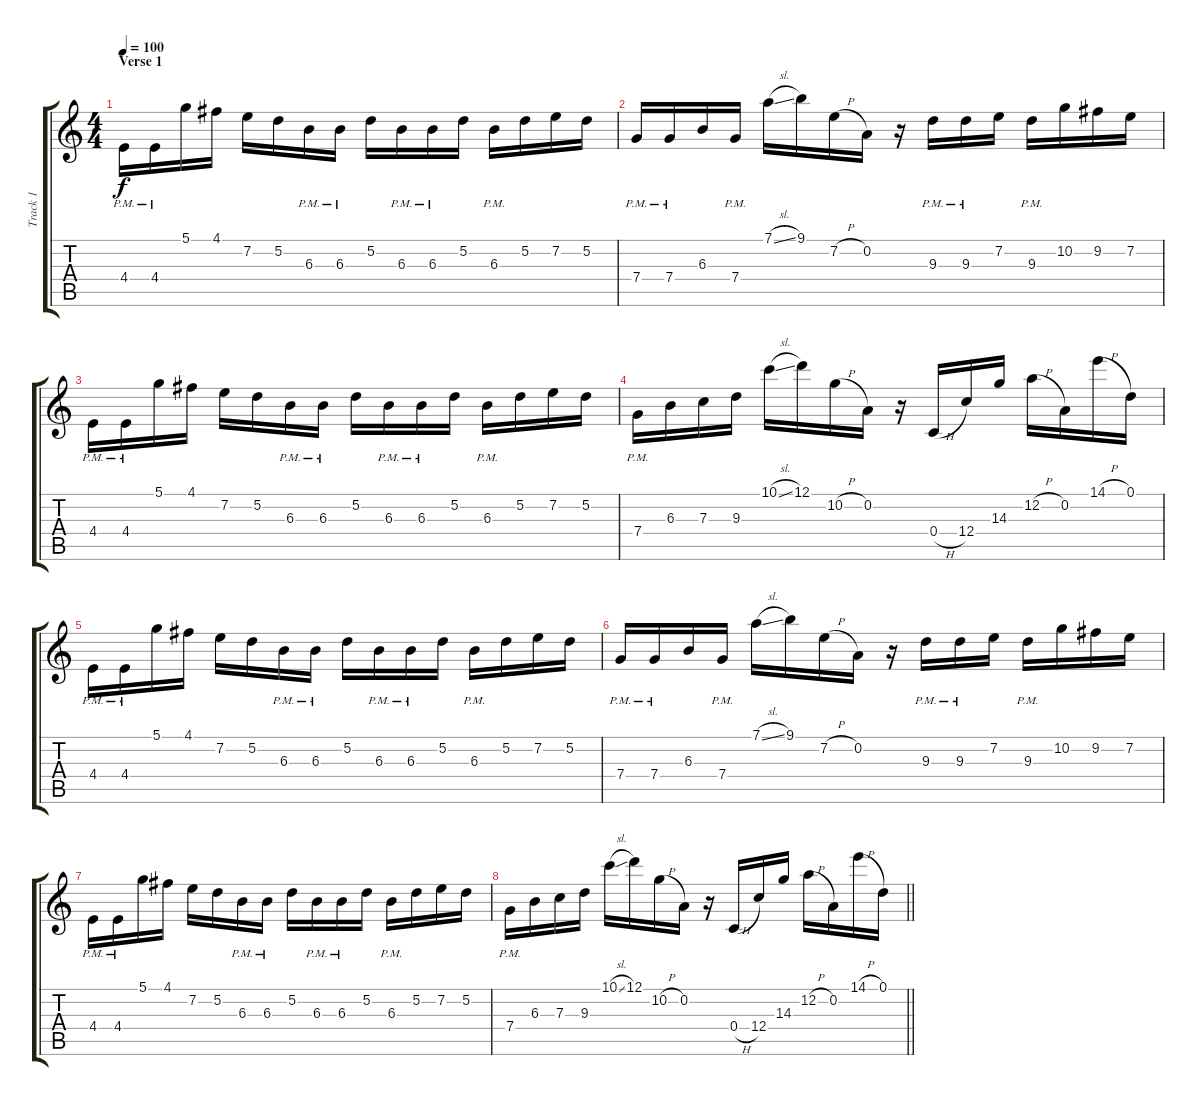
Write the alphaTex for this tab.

\track ("Track 1" "Track 1") {instrument distortionguitar}
\staff {score tabs}
\tuning (D4 A3 F3 C3 G2 C2) {hide}
\ts (4 4)
\section ("" "Verse 1")
\tempo 100
\clef g2
\ks c
4.4{pm}.16{dy f} 4.4{pm}.16 5.1.16 4.1.16 7.2.16 5.2.16 6.3{pm}.16 6.3{pm}.16 5.2.16 6.3{pm}.16 6.3{pm}.16 5.2.16 6.3{pm}.16 5.2.16 7.2.16 5.2.16 |
7.4{pm}.16 7.4{pm}.16 6.3.16 7.4{pm}.16 7.1{sl}.16 9.1.16 7.2{h}.16 0.2.16 r.16 9.3{pm}.16 9.3{pm}.16 7.2.16 9.3{pm}.16 10.2.16 9.2.16 7.2.16 |
4.4{pm}.16 4.4{pm}.16 5.1.16 4.1.16 7.2.16 5.2.16 6.3{pm}.16 6.3{pm}.16 5.2.16 6.3{pm}.16 6.3{pm}.16 5.2.16 6.3{pm}.16 5.2.16 7.2.16 5.2.16 |
7.4{pm}.16 6.3.16 7.3.16 9.3.16 10.1{sl}.16 12.1.16 10.2{h}.16 0.2.16 r.16 0.4{h}.16 12.4.16 14.3.16 12.2{h}.16 0.2.16 14.1{h}.16 0.1.16 |
4.4{pm}.16 4.4{pm}.16 5.1.16 4.1.16 7.2.16 5.2.16 6.3{pm}.16 6.3{pm}.16 5.2.16 6.3{pm}.16 6.3{pm}.16 5.2.16 6.3{pm}.16 5.2.16 7.2.16 5.2.16 |
7.4{pm}.16 7.4{pm}.16 6.3.16 7.4{pm}.16 7.1{sl}.16 9.1.16 7.2{h}.16 0.2.16 r.16 9.3{pm}.16 9.3{pm}.16 7.2.16 9.3{pm}.16 10.2.16 9.2.16 7.2.16 |
4.4{pm}.16 4.4{pm}.16 5.1.16 4.1.16 7.2.16 5.2.16 6.3{pm}.16 6.3{pm}.16 5.2.16 6.3{pm}.16 6.3{pm}.16 5.2.16 6.3{pm}.16 5.2.16 7.2.16 5.2.16 |
\barLineRight lightlight
7.4{pm}.16 6.3.16 7.3.16 9.3.16 10.1{sl}.16 12.1.16 10.2{h}.16 0.2.16 r.16 0.4{h}.16 12.4.16 14.3.16 12.2{h}.16 0.2.16 14.1{h}.16 0.1.16
